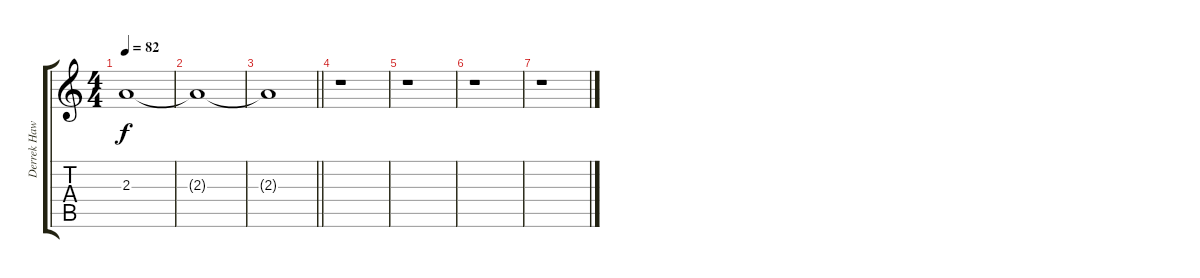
\track ("Derrek Hawkins (Lead Guitar)" "Derrek Haw") {instrument distortionguitar}
\staff {score tabs}
\tuning (E4 B3 G3 D3 A2 D2) {hide}
\ts (4 4)
\tempo 82
\clef g2
\ks c
2.3{t}.1{dy f} |
2.3{t}.1 |
\barLineRight lightlight
2.3{t}.1 |
r.1 |
r.1 |
r.1 |
r.1
